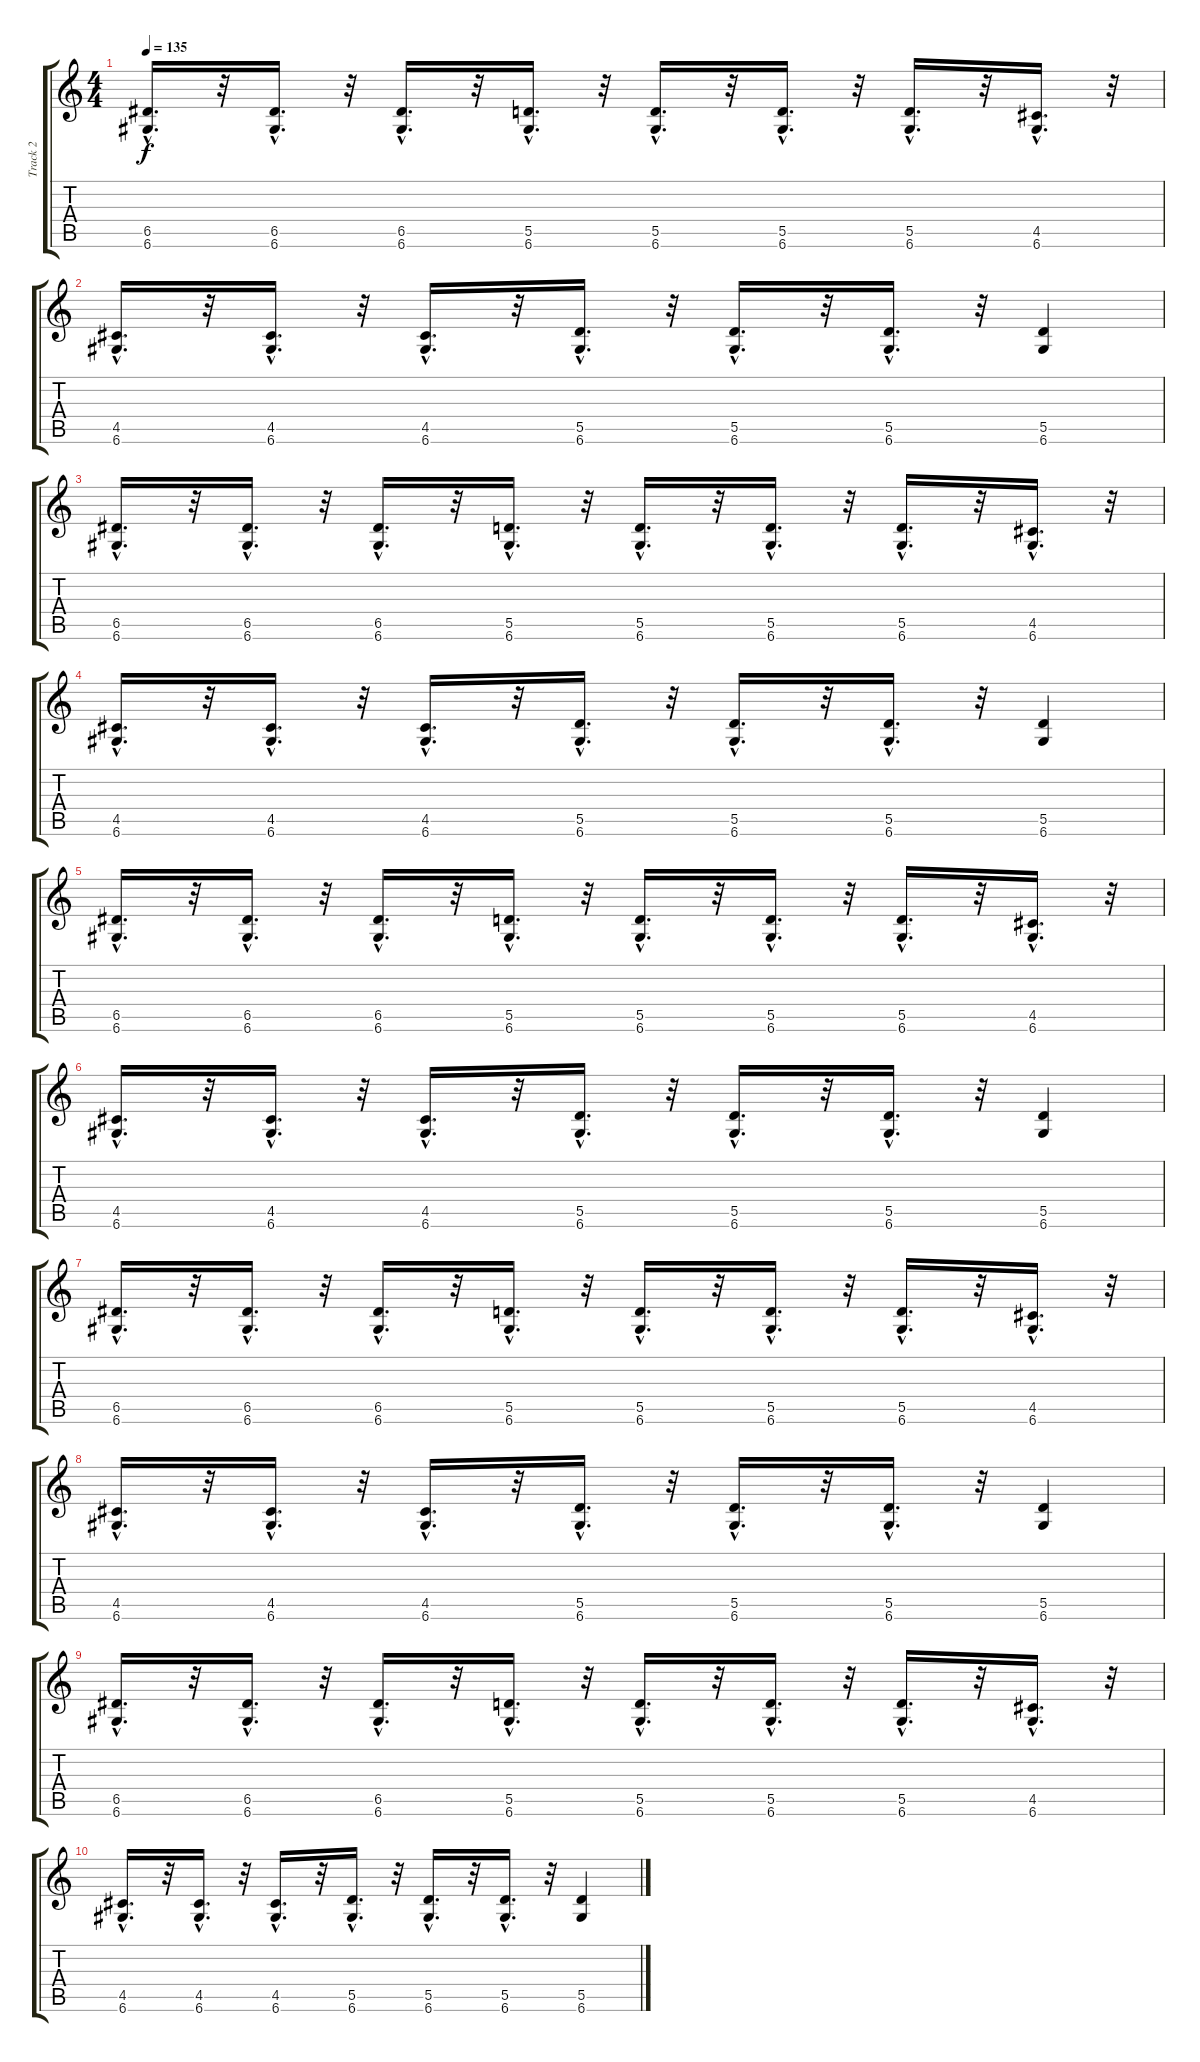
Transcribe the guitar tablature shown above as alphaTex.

\track ("Track 2" "Track 2") {instrument distortionguitar}
\staff {score tabs}
\tuning (E4 B3 G3 D3 A2 D2) {hide}
\ts (4 4)
\tempo 135
\clef g2
\ks c
(6.5{hac} 6.6{hac}).16{d dy f} r.32 (6.5{hac} 6.6{hac}).16{d} r.32 (6.5{hac} 6.6{hac}).16{d} r.32 (5.5{hac} 6.6{hac}).16{d} r.32 (5.5{hac} 6.6{hac}).16{d} r.32 (5.5{hac} 6.6{hac}).16{d} r.32 (5.5{hac} 6.6{hac}).16{d} r.32 (4.5{hac} 6.6{hac}).16{d} r.32 |
(4.5{hac} 6.6{hac}).16{d} r.32 (4.5{hac} 6.6{hac}).16{d} r.32 (4.5{hac} 6.6{hac}).16{d} r.32 (5.5{hac} 6.6{hac}).16{d} r.32 (5.5{hac} 6.6{hac}).16{d} r.32 (5.5{hac} 6.6{hac}).16{d} r.32 (5.5 6.6).4 |
(6.5{hac} 6.6{hac}).16{d} r.32 (6.5{hac} 6.6{hac}).16{d} r.32 (6.5{hac} 6.6{hac}).16{d} r.32 (5.5{hac} 6.6{hac}).16{d} r.32 (5.5{hac} 6.6{hac}).16{d} r.32 (5.5{hac} 6.6{hac}).16{d} r.32 (5.5{hac} 6.6{hac}).16{d} r.32 (4.5{hac} 6.6{hac}).16{d} r.32 |
(4.5{hac} 6.6{hac}).16{d} r.32 (4.5{hac} 6.6{hac}).16{d} r.32 (4.5{hac} 6.6{hac}).16{d} r.32 (5.5{hac} 6.6{hac}).16{d} r.32 (5.5{hac} 6.6{hac}).16{d} r.32 (5.5{hac} 6.6{hac}).16{d} r.32 (5.5 6.6).4 |
(6.5{hac} 6.6{hac}).16{d} r.32 (6.5{hac} 6.6{hac}).16{d} r.32 (6.5{hac} 6.6{hac}).16{d} r.32 (5.5{hac} 6.6{hac}).16{d} r.32 (5.5{hac} 6.6{hac}).16{d} r.32 (5.5{hac} 6.6{hac}).16{d} r.32 (5.5{hac} 6.6{hac}).16{d} r.32 (4.5{hac} 6.6{hac}).16{d} r.32 |
(4.5{hac} 6.6{hac}).16{d} r.32 (4.5{hac} 6.6{hac}).16{d} r.32 (4.5{hac} 6.6{hac}).16{d} r.32 (5.5{hac} 6.6{hac}).16{d} r.32 (5.5{hac} 6.6{hac}).16{d} r.32 (5.5{hac} 6.6{hac}).16{d} r.32 (5.5 6.6).4 |
(6.5{hac} 6.6{hac}).16{d} r.32 (6.5{hac} 6.6{hac}).16{d} r.32 (6.5{hac} 6.6{hac}).16{d} r.32 (5.5{hac} 6.6{hac}).16{d} r.32 (5.5{hac} 6.6{hac}).16{d} r.32 (5.5{hac} 6.6{hac}).16{d} r.32 (5.5{hac} 6.6{hac}).16{d} r.32 (4.5{hac} 6.6{hac}).16{d} r.32 |
(4.5{hac} 6.6{hac}).16{d} r.32 (4.5{hac} 6.6{hac}).16{d} r.32 (4.5{hac} 6.6{hac}).16{d} r.32 (5.5{hac} 6.6{hac}).16{d} r.32 (5.5{hac} 6.6{hac}).16{d} r.32 (5.5{hac} 6.6{hac}).16{d} r.32 (5.5 6.6).4 |
(6.5{hac} 6.6{hac}).16{d} r.32 (6.5{hac} 6.6{hac}).16{d} r.32 (6.5{hac} 6.6{hac}).16{d} r.32 (5.5{hac} 6.6{hac}).16{d} r.32 (5.5{hac} 6.6{hac}).16{d} r.32 (5.5{hac} 6.6{hac}).16{d} r.32 (5.5{hac} 6.6{hac}).16{d} r.32 (4.5{hac} 6.6{hac}).16{d} r.32 |
(4.5{hac} 6.6{hac}).16{d} r.32 (4.5{hac} 6.6{hac}).16{d} r.32 (4.5{hac} 6.6{hac}).16{d} r.32 (5.5{hac} 6.6{hac}).16{d} r.32 (5.5{hac} 6.6{hac}).16{d} r.32 (5.5{hac} 6.6{hac}).16{d} r.32 (5.5 6.6).4
